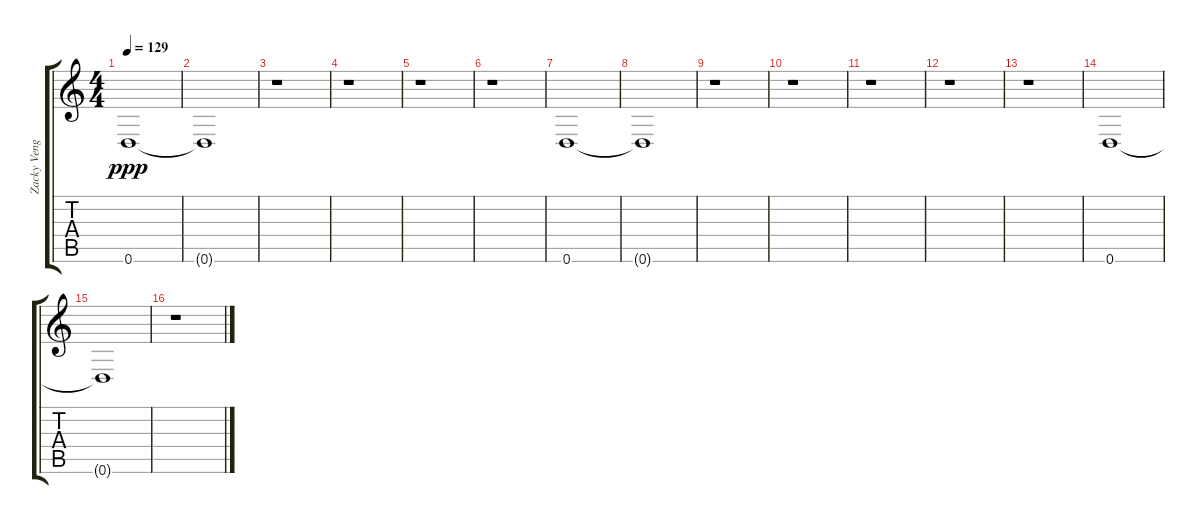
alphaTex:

\track ("Zacky Vengeance (Rhythm)" "Zacky Veng") {instrument distortionguitar}
\staff {score tabs}
\tuning (E4 B3 G3 D3 A2 D2) {hide}
\ts (4 4)
\tempo 129
\clef g2
\ks c
0.6{t}.1{dy ppp} |
0.6{t}.1 |
r.1 |
r.1 |
r.1 |
r.1 |
0.6.1 |
0.6{t}.1 |
r.1 |
r.1 |
r.1 |
r.1 |
r.1 |
0.6.1 |
0.6{t}.1 |
r.1
